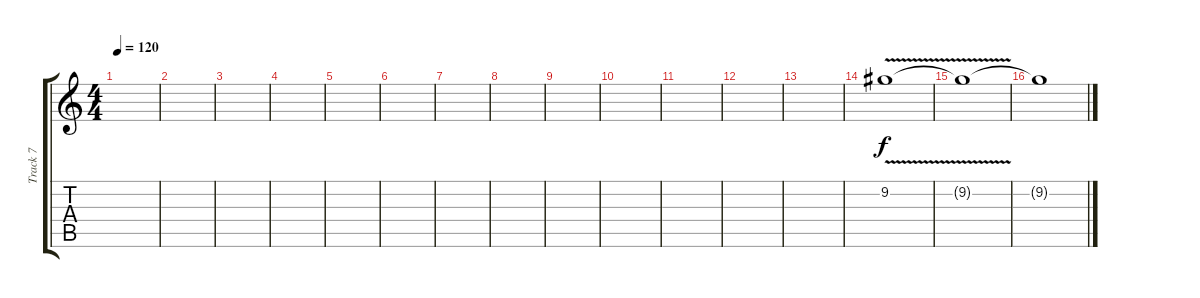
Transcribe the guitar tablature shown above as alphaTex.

\track ("Track 7" "Track 7") {instrument distortionguitar}
\staff {score tabs}
\tuning (E4 B3 G3 D3 A2 D2) {hide}
\ts (4 4)
\tempo 120
\clef g2
\ks c
|
|
|
|
|
|
|
|
|
|
|
|
|
9.2{v}.1{volume 12} |
9.2{t}.1 |
9.2{t}.1
